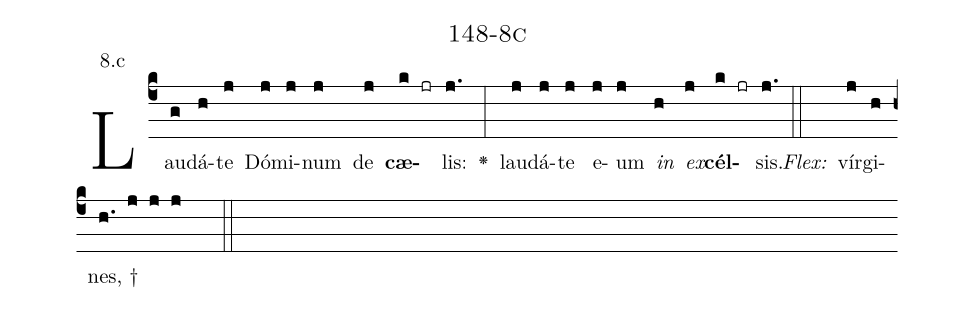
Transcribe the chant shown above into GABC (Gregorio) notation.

name: 148-8c;
annotation: 8.c;
%%
(c4)Lau(g)dá(h)te(j) Dó(j)mi(j)num(j) de(j) <b>cæ</b>(k jr)lis:(j.) <v>\greheightstar</v>(:) lau(j)dá(j)te(j) e(j)um(j) <i>in</i>(h) <i>ex</i>(j)<b>cél</b>(k jr)sis.(j.) (::)
<i>Flex:</i>()  vír(j)gi(h)nes, †(h. j j j  ::)

%E(j) u(j) o(h) u(j) a(k) e.(j.) (::)
